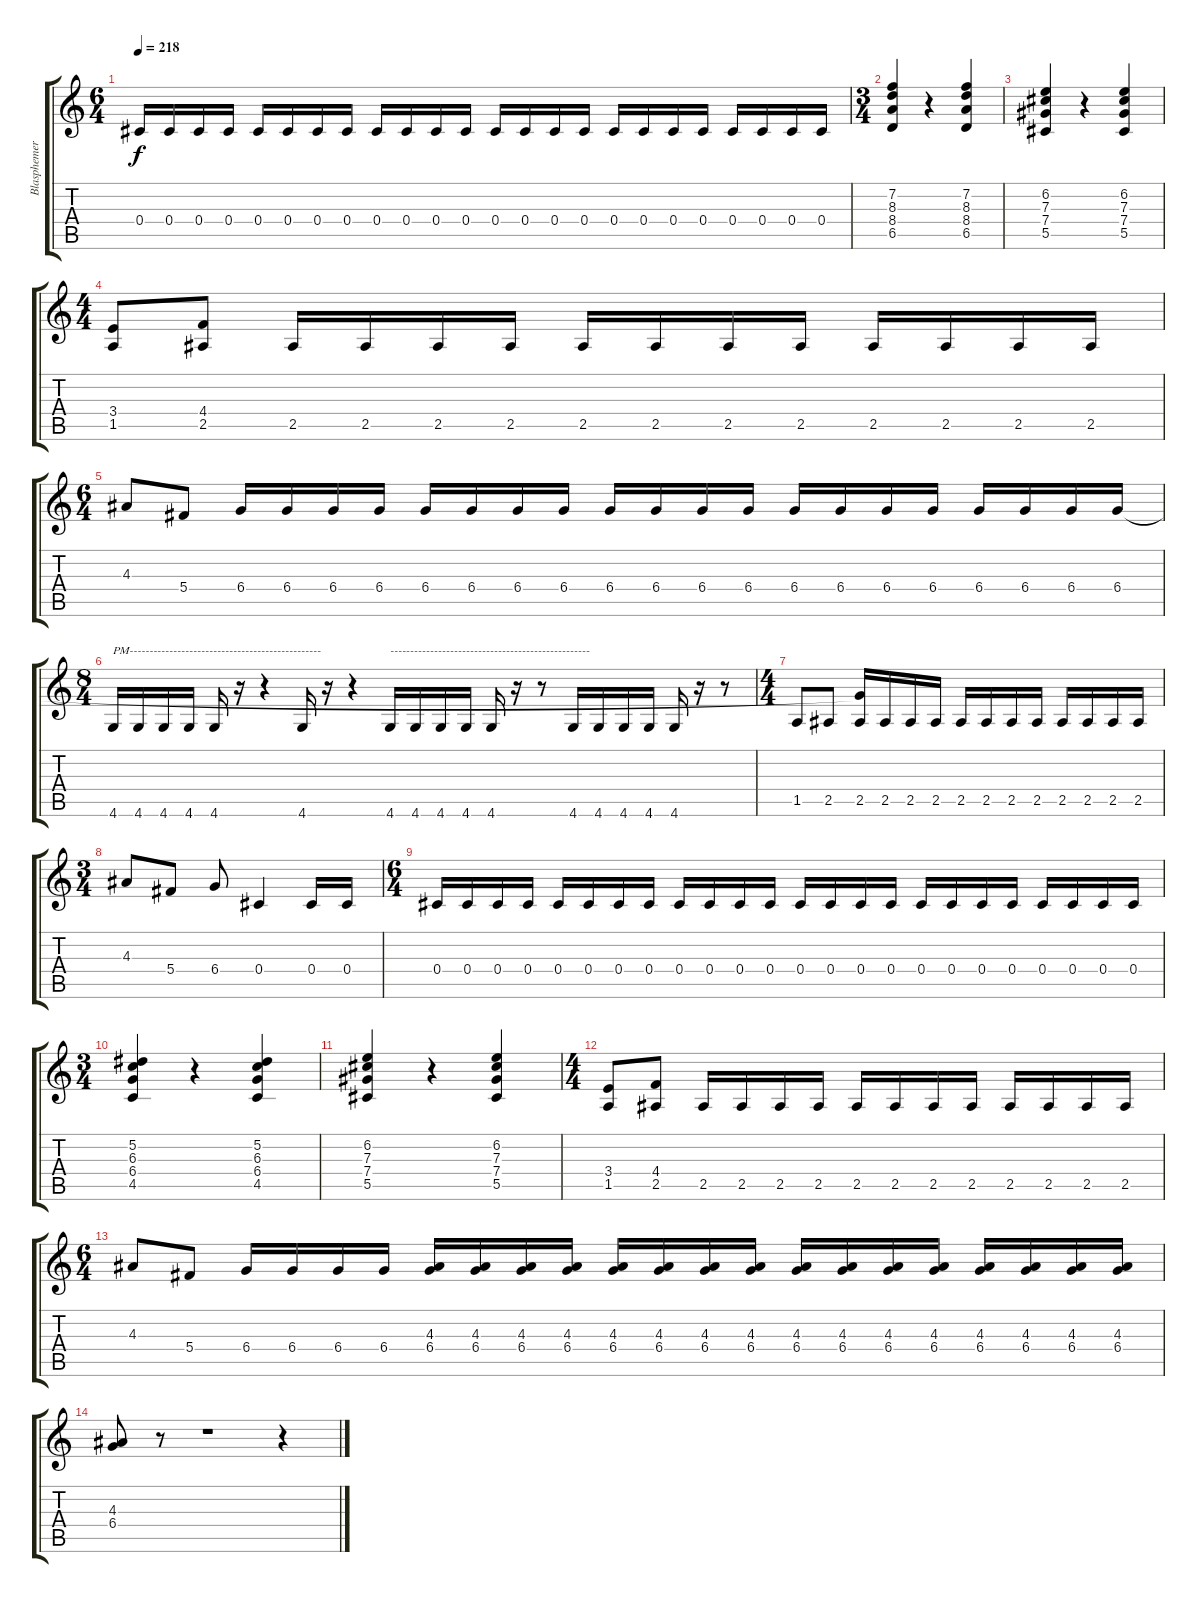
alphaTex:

\track ("Blasphemer" "Blasphemer") {instrument overdrivenguitar}
\staff {score tabs}
\tuning (Eb4 Bb3 Gb3 Db3 Ab2 Eb2) {hide}
\ts (6 4)
\tempo 218
\clef g2
\ks c
0.4.16{dy f} 0.4.16 0.4.16 0.4.16 0.4.16 0.4.16 0.4.16 0.4.16 0.4.16 0.4.16 0.4.16 0.4.16 0.4.16 0.4.16 0.4.16 0.4.16 0.4.16 0.4.16 0.4.16 0.4.16 0.4.16 0.4.16 0.4.16 0.4.16 |
\ts (3 4)
(7.2 8.3 8.4 6.5).4 r.4 (7.2 8.3 8.4 6.5).4 |
(6.2 7.3 7.4 5.5).4 r.4 (6.2 7.3 7.4 5.5).4 |
\ts (4 4)
(3.4 1.5).8 (4.4 2.5).8 2.5.16 2.5.16 2.5.16 2.5.16 2.5.16 2.5.16 2.5.16 2.5.16 2.5.16 2.5.16 2.5.16 2.5.16 |
\ts (6 4)
4.3.8 5.4.8 6.4.16 6.4.16 6.4.16 6.4.16 6.4.16 6.4.16 6.4.16 6.4.16 6.4.16 6.4.16 6.4.16 6.4.16 6.4.16 6.4.16 6.4.16 6.4.16 6.4.16 6.4.16 6.4.16 6.4.16 |
\ts (8 4)
4.6.16{txt "PM------------------------------------------------"} 4.6.16 4.6.16 4.6.16 4.6.16 r.16 r.4 4.6.16 r.16 r.4 4.6.16{txt "--------------------------------------------------"} 4.6.16 4.6.16 4.6.16 4.6.16 r.16 r.8 4.6.16 4.6.16 4.6.16 4.6.16 4.6.16 r.16 r.8 |
\ts (4 4)
1.5.8{balance 8} 2.5.8 (6.4{t} 2.5).16 2.5.16 2.5.16 2.5.16 2.5.16 2.5.16 2.5.16 2.5.16 2.5.16 2.5.16 2.5.16 2.5.16 |
\ts (3 4)
4.3.8{balance 8} 5.4.8 6.4.8 0.4.4 0.4.16 0.4.16 |
\ts (6 4)
0.4.16 0.4.16 0.4.16 0.4.16 0.4.16 0.4.16 0.4.16 0.4.16 0.4.16 0.4.16 0.4.16 0.4.16 0.4.16 0.4.16 0.4.16 0.4.16 0.4.16 0.4.16 0.4.16 0.4.16 0.4.16 0.4.16 0.4.16 0.4.16 |
\ts (3 4)
(5.2 6.3 6.4 4.5).4 r.4 (5.2 6.3 6.4 4.5).4 |
(6.2 7.3 7.4 5.5).4{balance 0} r.4 (6.2 7.3 7.4 5.5).4 |
\ts (4 4)
(3.4 1.5).8{balance 8} (4.4 2.5).8 2.5.16 2.5.16 2.5.16 2.5.16 2.5.16 2.5.16 2.5.16 2.5.16 2.5.16 2.5.16 2.5.16 2.5.16 |
\ts (6 4)
4.3.8 5.4.8 6.4.16 6.4.16 6.4.16 6.4.16 (4.3 6.4).16 (4.3 6.4).16 (4.3 6.4).16 (4.3 6.4).16 (4.3 6.4).16 (4.3 6.4).16 (4.3 6.4).16 (4.3 6.4).16 (4.3 6.4).16 (4.3 6.4).16 (4.3 6.4).16 (4.3 6.4).16 (4.3 6.4).16 (4.3 6.4).16 (4.3 6.4).16 (4.3 6.4).16 |
(4.3 6.4).8 r.8 r.1 r.4
